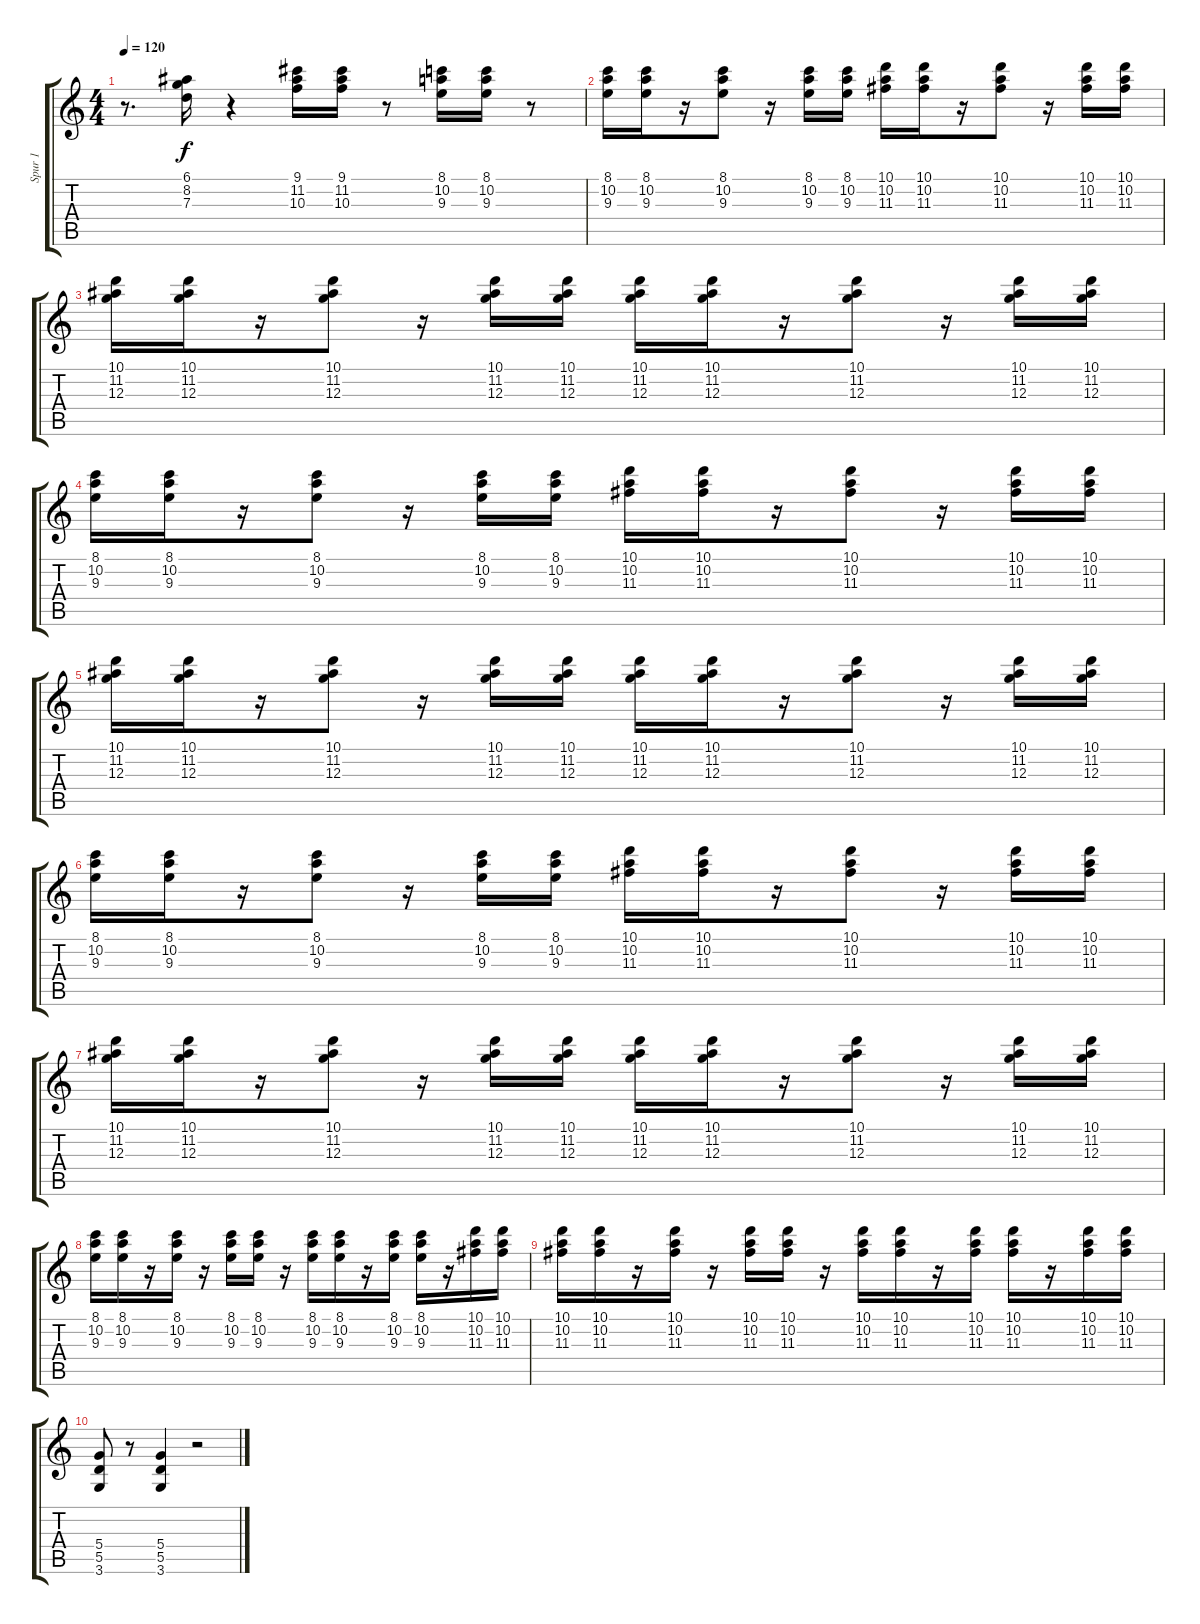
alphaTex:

\track ("Spur 1" "Spur 1") {instrument distortionguitar}
\staff {score tabs}
\tuning (E4 B3 G3 D3 A2 E2) {hide}
\ts (4 4)
\tempo 120
\clef g2
\ks c
r.8{d dy f} (6.1 8.2 7.3).16 r.4 (9.1 11.2 10.3).16 (9.1 11.2 10.3).16 r.8 (8.1 10.2 9.3).16 (8.1 10.2 9.3).16 r.8 |
(8.1 10.2 9.3).16{volume 7 instrument electricguitarclean} (8.1 10.2 9.3).16 r.16 (8.1 10.2 9.3).8 r.16 (8.1 10.2 9.3).16 (8.1 10.2 9.3).16 (10.1 10.2 11.3).16 (10.1 10.2 11.3).16 r.16 (10.1 10.2 11.3).8 r.16 (10.1 10.2 11.3).16 (10.1 10.2 11.3).16 |
(10.1 11.2 12.3).16 (10.1 11.2 12.3).16 r.16 (10.1 11.2 12.3).8 r.16 (10.1 11.2 12.3).16 (10.1 11.2 12.3).16 (10.1 11.2 12.3).16 (10.1 11.2 12.3).16 r.16 (10.1 11.2 12.3).8 r.16 (10.1 11.2 12.3).16 (10.1 11.2 12.3).16 |
(8.1 10.2 9.3).16 (8.1 10.2 9.3).16 r.16 (8.1 10.2 9.3).8 r.16 (8.1 10.2 9.3).16 (8.1 10.2 9.3).16 (10.1 10.2 11.3).16 (10.1 10.2 11.3).16 r.16 (10.1 10.2 11.3).8 r.16 (10.1 10.2 11.3).16 (10.1 10.2 11.3).16 |
(10.1 11.2 12.3).16 (10.1 11.2 12.3).16 r.16 (10.1 11.2 12.3).8 r.16 (10.1 11.2 12.3).16 (10.1 11.2 12.3).16 (10.1 11.2 12.3).16 (10.1 11.2 12.3).16 r.16 (10.1 11.2 12.3).8 r.16 (10.1 11.2 12.3).16 (10.1 11.2 12.3).16 |
(8.1 10.2 9.3).16 (8.1 10.2 9.3).16 r.16 (8.1 10.2 9.3).8 r.16 (8.1 10.2 9.3).16 (8.1 10.2 9.3).16 (10.1 10.2 11.3).16 (10.1 10.2 11.3).16 r.16 (10.1 10.2 11.3).8 r.16 (10.1 10.2 11.3).16 (10.1 10.2 11.3).16 |
(10.1 11.2 12.3).16 (10.1 11.2 12.3).16 r.16 (10.1 11.2 12.3).8 r.16 (10.1 11.2 12.3).16 (10.1 11.2 12.3).16 (10.1 11.2 12.3).16 (10.1 11.2 12.3).16 r.16 (10.1 11.2 12.3).8 r.16 (10.1 11.2 12.3).16 (10.1 11.2 12.3).16 |
(8.1 10.2 9.3).16 (8.1 10.2 9.3).16 r.16 (8.1 10.2 9.3).16 r.16 (8.1 10.2 9.3).16 (8.1 10.2 9.3).16 r.16 (8.1 10.2 9.3).16 (8.1 10.2 9.3).16 r.16 (8.1 10.2 9.3).16 (8.1 10.2 9.3).16 r.16 (10.1 10.2 11.3).16 (10.1 10.2 11.3).16 |
(10.1 10.2 11.3).16 (10.1 10.2 11.3).16 r.16 (10.1 10.2 11.3).16 r.16 (10.1 10.2 11.3).16 (10.1 10.2 11.3).16 r.16 (10.1 10.2 11.3).16 (10.1 10.2 11.3).16 r.16 (10.1 10.2 11.3).16 (10.1 10.2 11.3).16 r.16 (10.1 10.2 11.3).16 (10.1 10.2 11.3).16 |
(5.4 5.5 3.6).8{volume 10 instrument distortionguitar} r.8 (5.4 5.5 3.6).4 r.2
